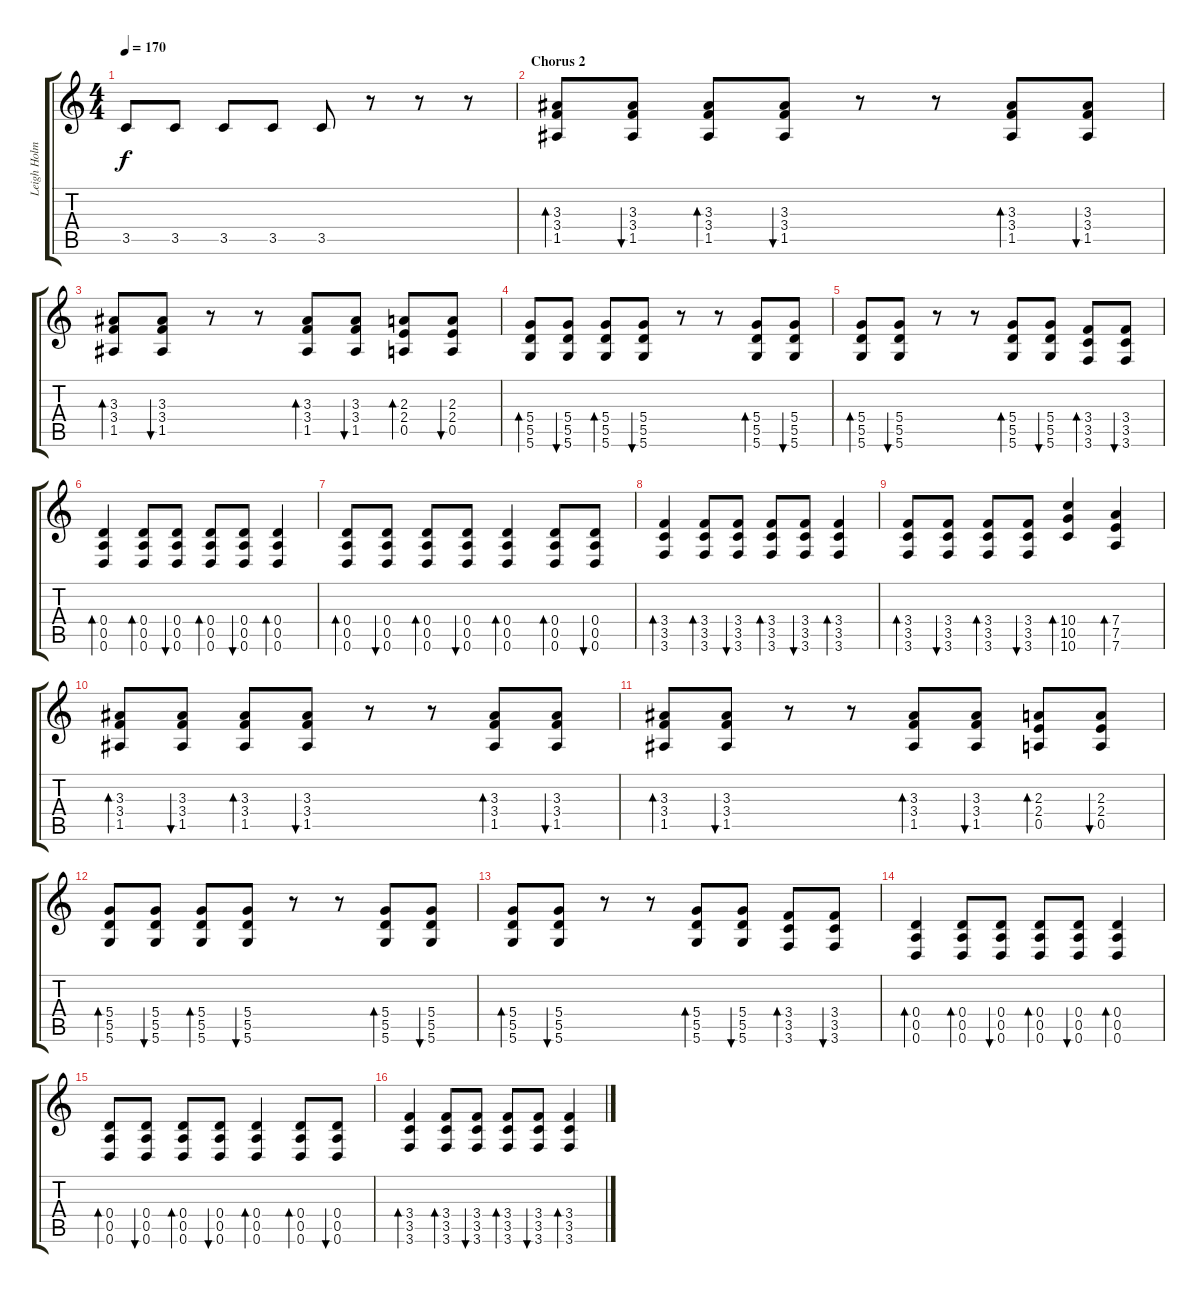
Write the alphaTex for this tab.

\track ("Leigh Holmes" "Leigh Holm") {instrument overdrivenguitar}
\staff {score tabs}
\tuning (E4 B3 G3 D3 A2 D2) {hide}
\ts (4 4)
\tempo 170
\clef g2
\ks c
3.5.8{dy f} 3.5.8 3.5.8 3.5.8 3.5.8 r.8 r.8 r.8 |
\section ("" "Chorus 2")
(3.3 3.4 1.5).8{bd 120} (3.3 3.4 1.5).8{bu 120} (3.3 3.4 1.5).8{bd 120} (3.3 3.4 1.5).8{bu 120} r.8 r.8 (3.3 3.4 1.5).8{bd 120} (3.3 3.4 1.5).8{bu 120} |
(3.3 3.4 1.5).8{bd 120} (3.3 3.4 1.5).8{bu 120} r.8 r.8 (3.3 3.4 1.5).8{bd 120} (3.3 3.4 1.5).8{bu 120} (2.3 2.4 0.5).8{bd 120} (2.3 2.4 0.5).8{bu 120} |
(5.4 5.5 5.6).8{bd 120} (5.4 5.5 5.6).8{bu 120} (5.4 5.5 5.6).8{bd 120} (5.4 5.5 5.6).8{bu 120} r.8 r.8 (5.4 5.5 5.6).8{bd 120} (5.4 5.5 5.6).8{bu 120} |
(5.4 5.5 5.6).8{bd 120} (5.4 5.5 5.6).8{bu 120} r.8 r.8 (5.4 5.5 5.6).8{bd 120} (5.4 5.5 5.6).8{bu 120} (3.4 3.5 3.6).8{bd 120} (3.4 3.5 3.6).8{bu 120} |
(0.4 0.5 0.6).4{bd 120} (0.4 0.5 0.6).8{bd 120} (0.4 0.5 0.6).8{bu 120} (0.4 0.5 0.6).8{bd 120} (0.4 0.5 0.6).8{bu 120} (0.4 0.5 0.6).4{bd 120} |
(0.4 0.5 0.6).8{bd 120} (0.4 0.5 0.6).8{bu 120} (0.4 0.5 0.6).8{bd 120} (0.4 0.5 0.6).8{bu 120} (0.4 0.5 0.6).4{bd 120} (0.4 0.5 0.6).8{bd 120} (0.4 0.5 0.6).8{bu 120} |
(3.4 3.5 3.6).4{bd 120} (3.4 3.5 3.6).8{bd 120} (3.4 3.5 3.6).8{bu 120} (3.4 3.5 3.6).8{bd 120} (3.4 3.5 3.6).8{bu 120} (3.4 3.5 3.6).4{bd 120} |
(3.4 3.5 3.6).8{bd 120} (3.4 3.5 3.6).8{bu 120} (3.4 3.5 3.6).8{bd 120} (3.4 3.5 3.6).8{bu 120} (10.4 10.5 10.6).4{bd 120} (7.4 7.5 7.6).4{bd 120} |
(3.3 3.4 1.5).8{bd 120} (3.3 3.4 1.5).8{bu 120} (3.3 3.4 1.5).8{bd 120} (3.3 3.4 1.5).8{bu 120} r.8 r.8 (3.3 3.4 1.5).8{bd 120} (3.3 3.4 1.5).8{bu 120} |
(3.3 3.4 1.5).8{bd 120} (3.3 3.4 1.5).8{bu 120} r.8 r.8 (3.3 3.4 1.5).8{bd 120} (3.3 3.4 1.5).8{bu 120} (2.3 2.4 0.5).8{bd 120} (2.3 2.4 0.5).8{bu 120} |
(5.4 5.5 5.6).8{bd 120} (5.4 5.5 5.6).8{bu 120} (5.4 5.5 5.6).8{bd 120} (5.4 5.5 5.6).8{bu 120} r.8 r.8 (5.4 5.5 5.6).8{bd 120} (5.4 5.5 5.6).8{bu 120} |
(5.4 5.5 5.6).8{bd 120} (5.4 5.5 5.6).8{bu 120} r.8 r.8 (5.4 5.5 5.6).8{bd 120} (5.4 5.5 5.6).8{bu 120} (3.4 3.5 3.6).8{bd 120} (3.4 3.5 3.6).8{bu 120} |
(0.4 0.5 0.6).4{bd 120} (0.4 0.5 0.6).8{bd 120} (0.4 0.5 0.6).8{bu 120} (0.4 0.5 0.6).8{bd 120} (0.4 0.5 0.6).8{bu 120} (0.4 0.5 0.6).4{bd 120} |
(0.4 0.5 0.6).8{bd 120} (0.4 0.5 0.6).8{bu 120} (0.4 0.5 0.6).8{bd 120} (0.4 0.5 0.6).8{bu 120} (0.4 0.5 0.6).4{bd 120} (0.4 0.5 0.6).8{bd 120} (0.4 0.5 0.6).8{bu 120} |
(3.4 3.5 3.6).4{bd 120} (3.4 3.5 3.6).8{bd 120} (3.4 3.5 3.6).8{bu 120} (3.4 3.5 3.6).8{bd 120} (3.4 3.5 3.6).8{bu 120} (3.4 3.5 3.6).4{bd 120}
